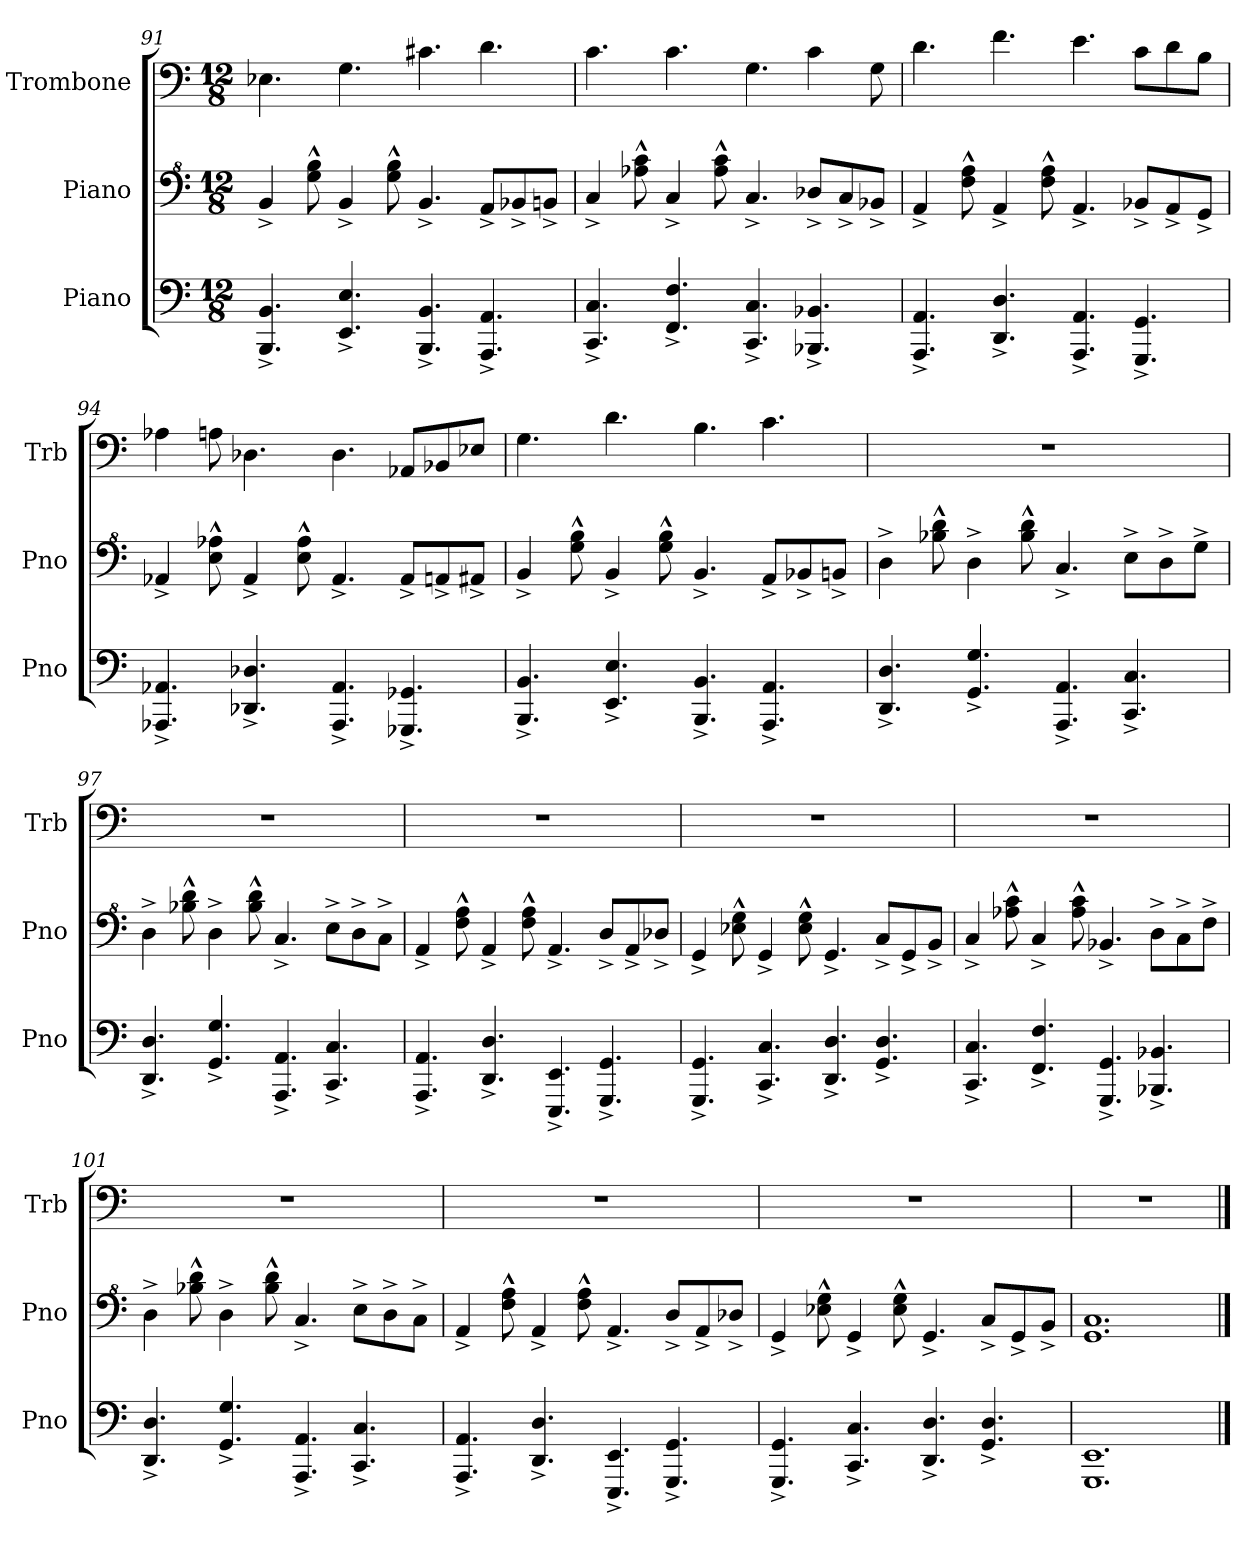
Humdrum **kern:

**kern	**kern	**kern
*part3	*part2	*part1
*staff3	*staff2	*staff1
*I"Piano	*I"Piano	*I"Trombone
*I'Pno	*I'Pno	*I'Trb
*clefF4	*clefF^4	*clefF4
*k[]	*k[]	*k[]
*M12/8	*M12/8	*M12/8
=91	=91	=91
4.BBB/^ 4.BB/^	4B^/	4.E-X\
.	8g\^^ 8b\^^	.
4.EE/^ 4.E/^	4B^/	4.G\
.	8g\^^ 8b\^^	.
4.BBB/^ 4.BB/^	4.B^/	4.c#X\
4.AAA/^ 4.AA/^	8A^/L	4.d\
.	8B-X^/	.
.	8Bn^/J	.
!!LO:LB:g=z
=92	=92	=92
4.CC/^ 4.C/^	4c^/	4.c\
.	8a-X\^^ 8cc\^^	.
4.FF/^ 4.F/^	4c^/	4.c\
.	8a-\^^ 8cc\^^	.
4.CC/^ 4.C/^	4.c^/	4.G\
4.BBB-X/^ 4.BB-X/^	8d-X^/L	4c\
.	8c^/	.
.	8B-X^/J	8G\
=93	=93	=93
4.AAA/^ 4.AA/^	4A^/	4.d\
.	8f\^^ 8a\^^	.
4.DD/^ 4.D/^	4A^/	4.f\
.	8f\^^ 8a\^^	.
4.AAA/^ 4.AA/^	4.A^/	4.e\
4.GGG/^ 4.GG/^	8B-X^/L	8c\L
.	8A^/	8d\
.	8G^/J	8B\J
=94	=94	=94
4.AAA-X/^ 4.AA-X/^	4A-X^/	4A-X\
.	8e\^^ 8a-X\^^	8An\
4.DD-X/^ 4.D-X/^	4A-^/	4.D-X\
.	8e\^^ 8a-\^^	.
4.AAA-/^ 4.AA-/^	4.A-^/	4.D-\
4.GGG-X/^ 4.GG-X/^	8A-^/L	8AA-X/L
.	8An^/	8BB-X/
.	8A#X^/J	8E-X/J
=95	=95	=95
4.BBB/^ 4.BB/^	4B^/	4.G\
.	8g\^^ 8b\^^	.
4.EE/^ 4.E/^	4B^/	4.d\
.	8g\^^ 8b\^^	.
4.BBB/^ 4.BB/^	4.B^/	4.B\
4.AAA/^ 4.AA/^	8A^/L	4.c\
.	8B-X^/	.
.	8Bn^/J	.
!!LO:PB:g=z
=96	=96	=96
4.DD/^ 4.D/^	4d^\	1.r
.	8b-X\^^ 8dd\^^	.
4.GG/^ 4.G/^	4d^\	.
.	8b-\^^ 8dd\^^	.
4.AAA/^ 4.AA/^	4.c^/	.
4.CC/^ 4.C/^	8e^\L	.
.	8d^\	.
.	8g^\J	.
=97	=97	=97
4.DD/^ 4.D/^	4d^\	1.r
.	8b-X\^^ 8dd\^^	.
4.GG/^ 4.G/^	4d^\	.
.	8b-\^^ 8dd\^^	.
4.AAA/^ 4.AA/^	4.c^/	.
4.CC/^ 4.C/^	8e^\L	.
.	8d^\	.
.	8c^\J	.
=98	=98	=98
4.AAA/^ 4.AA/^	4A^/	1.r
.	8f\^^ 8a\^^	.
4.DD/^ 4.D/^	4A^/	.
.	8f\^^ 8a\^^	.
4.EEE/^ 4.EE/^	4.A^/	.
4.GGG/^ 4.GG/^	8d^/L	.
.	8A^/	.
.	8d-X^/J	.
=99	=99	=99
4.GGG/^ 4.GG/^	4G^/	1.r
.	8e-X\^^ 8g\^^	.
4.CC/^ 4.C/^	4G^/	.
.	8e-\^^ 8g\^^	.
4.DD/^ 4.D/^	4.G^/	.
4.GG/^ 4.D/^	8c^/L	.
.	8G^/	.
.	8B^/J	.
!!LO:LB:g=z
=100	=100	=100
4.CC/^ 4.C/^	4c^/	1.r
.	8a-X\^^ 8cc\^^	.
4.FF/^ 4.F/^	4c^/	.
.	8a-\^^ 8cc\^^	.
4.GGG/^ 4.GG/^	4.B-X^/	.
4.BBB-X/^ 4.BB-X/^	8d^\L	.
.	8c^\	.
.	8f^\J	.
=101	=101	=101
4.DD/^ 4.D/^	4d^\	1.r
.	8b-X\^^ 8dd\^^	.
4.GG/^ 4.G/^	4d^\	.
.	8b-\^^ 8dd\^^	.
4.AAA/^ 4.AA/^	4.c^/	.
4.CC/^ 4.C/^	8e^\L	.
.	8d^\	.
.	8c^\J	.
=102	=102	=102
4.AAA/^ 4.AA/^	4A^/	1.r
.	8f\^^ 8a\^^	.
4.DD/^ 4.D/^	4A^/	.
.	8f\^^ 8a\^^	.
4.EEE/^ 4.EE/^	4.A^/	.
4.GGG/^ 4.GG/^	8d^/L	.
.	8A^/	.
.	8d-X^/J	.
=103	=103	=103
4.GGG/^ 4.GG/^	4G^/	1.r
.	8e-X\^^ 8g\^^	.
4.CC/^ 4.C/^	4G^/	.
.	8e-\^^ 8g\^^	.
4.DD/^ 4.D/^	4.G^/	.
4.GG/^ 4.D/^	8c^/L	.
.	8G^/	.
.	8B^/J	.
=104	=104	=104
1.GGG 1.EE	1.G 1.c	1.r
==	==	==
*-	*-	*-
